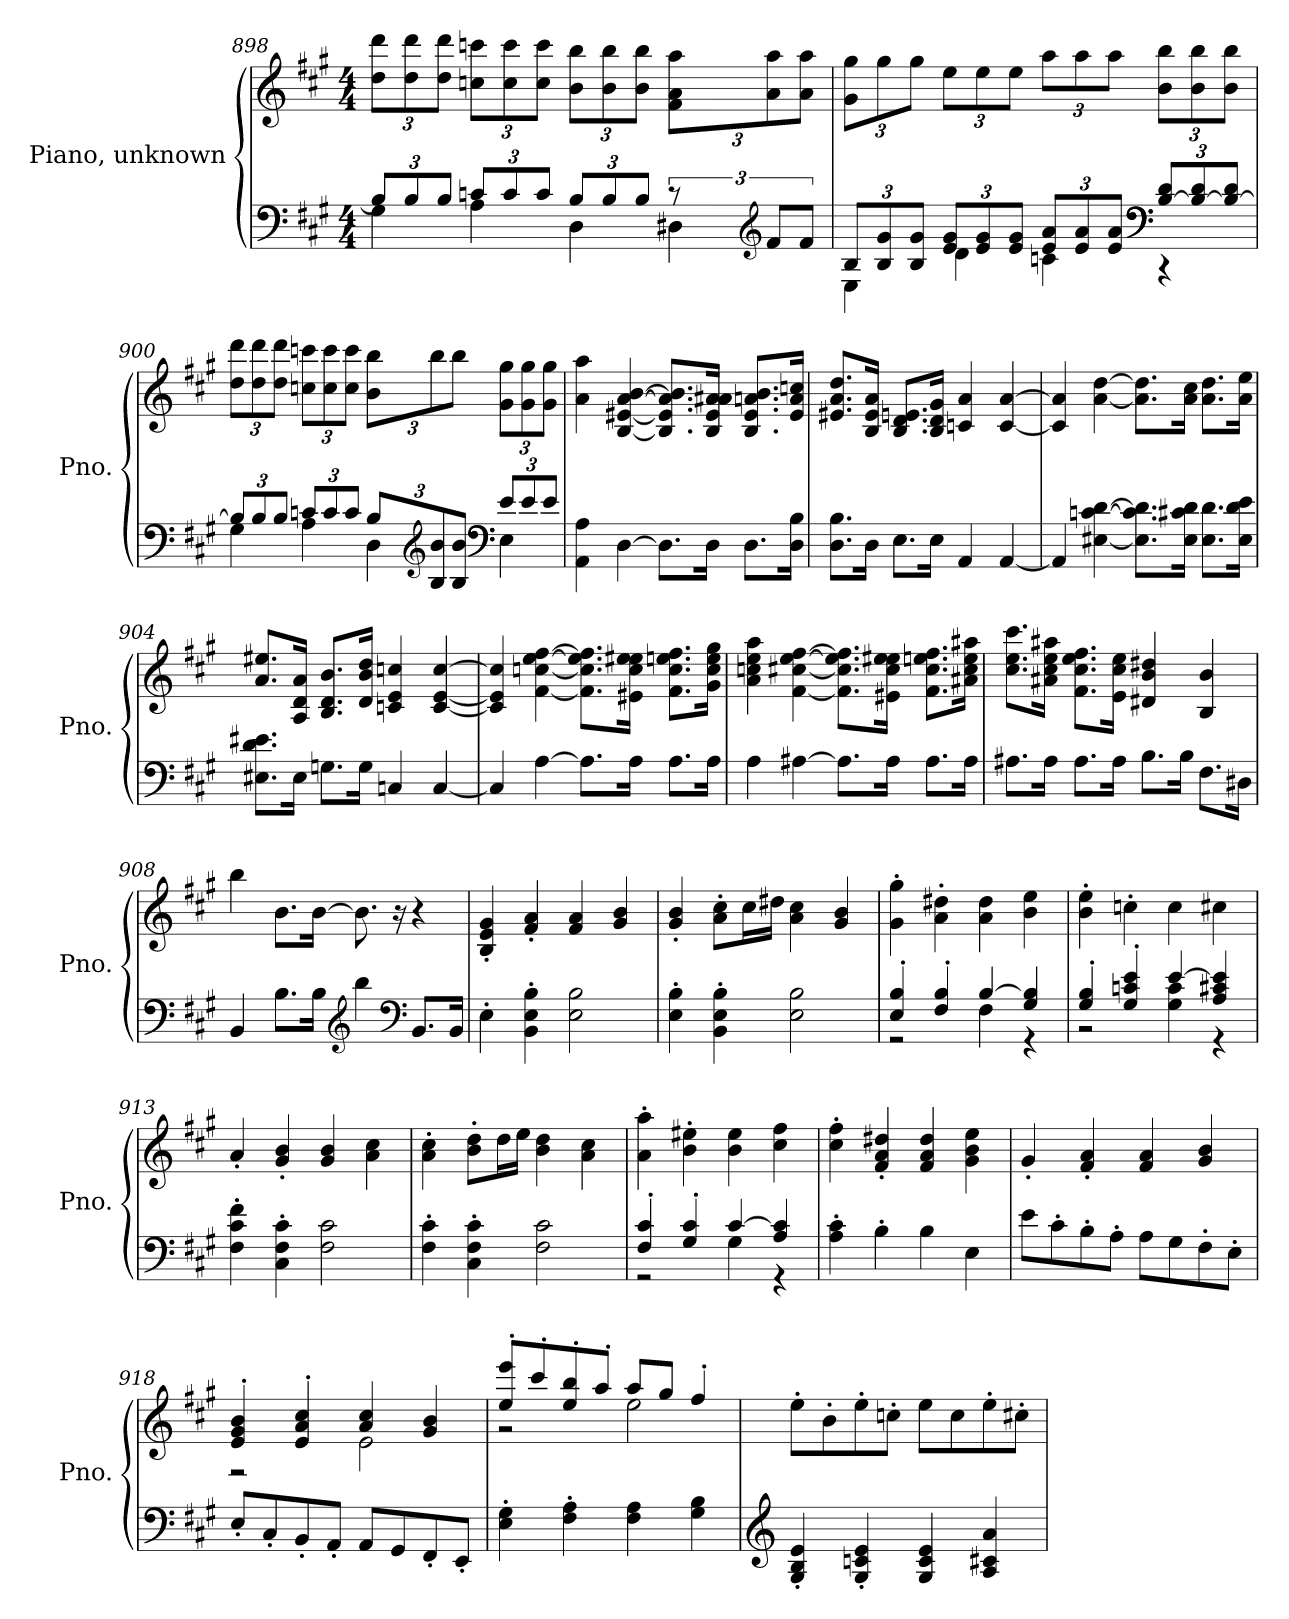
**kern	**kern
*part1	*part1
*staff2	*staff1
*I"Piano, unknown	*
*I'Pno.	*
!!LO:LB:g=z
*clefF4	*clefG2
*k[f#c#g#]	*k[f#c#g#]
*M4/4	*M4/4
*Xbrackettup	*Xbrackettup
=898	=898
*^	*
12B/L]	4G#\	12dd\ 12ddd\L
12B/	.	12dd\ 12ddd\
12B/J	.	12dd\ 12ddd\J
12cn/L	4A\	12ccn\ 12cccn\L
12c/	.	12cc\ 12ccc\
12c/J	.	12cc\ 12ccc\J
12B/L	4D\	12b\ 12bb\L
12B/	.	12b\ 12bb\
12B/J	.	12b\ 12bb\J
*brackettup	*	*
12r	4D#X\	12f#\ 12a\ 12aa\L
*clefG2	*	*
12f#/L	.	12a\ 12aa\
12f#/J	.	12a\ 12aa\J
=899	=899	=899
*Xbrackettup	*	*
12B/L	4E\	12g#\ 12gg#\L
12B/ 12g#/	.	12gg#\
12B/ 12g#/J	.	12gg#\J
12e/ 12g#/L	4d\	12ee\L
12e/ 12g#/	.	12ee\
12e/ 12g#/J	.	12ee\J
12e/ 12a/L	4cn\	12aa\L
12e/ 12a/	.	12aa\
12e/ 12a/J	.	12aa\J
*clefF4	*	*
[12B/ 12d/L	4r	12b\ 12bb\L
12B/_ 12d/	.	12b\ 12bb\
12B/_ 12d/J	.	12b\ 12bb\J
!!LO:LB:g=z
=900	=900	=900
12B/L]	4G#\	12dd\ 12ddd\L
12B/	.	12dd\ 12ddd\
12B/J	.	12dd\ 12ddd\J
12cn/L	4A\	12ccn\ 12cccn\L
12c/	.	12cc\ 12ccc\
12c/J	.	12cc\ 12ccc\J
12B/L	4D\	12b\ 12bb\L
*clefG2	*	*
12B/ 12b/	.	12bb\
12B/ 12b/J	.	12bb\J
*clefF4	*	*
12e/L	4E\	12g#\ 12gg#\L
12e/	.	12g#\ 12gg#\
12e/J	.	12g#\ 12gg#\J
*v	*v	*
=901	=901
4AA\ 4A\	4a\ 4aa\
[4D\	[4B/ [4e#X/ [4a/ [4b/
8.D\L]	8.B/] 8.e#/] 8.a/] 8.b/]L
16D\Jk	16B/ 16e#/ 16a/ 16a#X/Jk
8.D\L	8.B/ 8.e#/ 8.an/ 8.b/L
16D\ 16B\Jk	16e#/ 16a/ 16ccn/Jk
=902	=902
8.D\ 8.B\L	8.e#X/ 8.a/ 8.dd/L
16D\Jk	16B/ 16e#/ 16a/Jk
8.E\L	8.B/ 8.d/ 8.en/L
16E\Jk	16B/ 16d/ 16g#/Jk
4AA/	4cn/ 4a/
[4AA/	[4c/ [4a/
!!LO:LB:g=z
=903	=903
4AA/]	4c/] 4a/]
[4E#X\ [4cn\ [4d\	[4a\ [4dd\
8.E#\] 8.c\] 8.d\]L	8.a\] 8.dd\]L
16E#\ 16c#X\ 16d\Jk	16a\ 16cc#\Jk
8.E#\ 8.d\L	8.a\ 8.dd\L
16E#\ 16d\ 16e\Jk	16a\ 16ee\Jk
=904	=904
8.E#X\ 8.d\ 8.e#X\L	8.a/ 8.ee#X/L
16E#\Jk	16A/ 16d/ 16a/Jk
8.Gn\L	8.B/ 8.d/ 8.b/L
16G\Jk	16d/ 16b/ 16dd/Jk
4Cn/	4cn/ 4e/ 4ccn/
[4C/	[4c/ [4e/ [4cc/
=905	=905
4C/]	4c/] 4e/] 4cc/]
[4A\	[4f#\ [4ccn\ [4ee\ [4ff#\
8.A\L]	8.f#\] 8.cc\] 8.ee\] 8.ff#\]L
16A\Jk	16e#X\ 16cc\ 16ee\ 16ee#X\Jk
8.A\L	8.f#\ 8.cc\ 8.een\ 8.ff#\L
16A\Jk	16g#\ 16cc\ 16ee\ 16gg#\Jk
!!LO:LB:g=z
=906	=906
4A\	4a\ 4ccn\ 4ee\ 4aa\
[4A#X\	[4f#\ [4cc#X\ [4ee\ [4ff#\
8.A#\L]	8.f#\] 8.cc#\] 8.ee\] 8.ff#\]L
16A#\Jk	16e#X\ 16cc#\ 16ee\ 16ee#X\Jk
8.A#\L	8.f#\ 8.cc#\ 8.een\ 8.ff#\L
16A#\Jk	16a#X\ 16cc#\ 16ee\ 16aa#X\Jk
=907	=907
8.A#X\L	8.cc#\ 8.ee\ 8.ccc#\L
16A#\Jk	16a#X\ 16cc#\ 16ee\ 16aa#X\Jk
8.A#\L	8.f#\ 8.cc#\ 8.ee\ 8.ff#\L
16A#\Jk	16e\ 16cc#\ 16ee\Jk
8.B\L	4d#X/ 4b/ 4dd#X/
16B\Jk	.
8.F#\L	4B/ 4b/
16D#X\Jk	.
=908	=908
4BB/	4bb\
8.B\L	8.b\L
16B\Jk	[16b\Jk
*clefG2	*
4bb\	8.b\]
.	16r
*clefF4	*
8.BB/L	4r
16BB/Jk	.
=909	=909
4E'\	4B/' 4e/' 4g#/'
4BB\' 4E\' 4B\'	4f#/' 4a/'
2E\ 2B\	4f#/ 4a/
.	4g#/ 4b/
!!LO:LB:g=z
=910	=910
4E\' 4B\'	4g#/' 4b/'
4BB\' 4E\' 4B\'	8a\' 8cc#\'L
.	16cc#\L
.	16dd#X\JJ
2E\ 2B\	4a\ 4cc#\
.	4g#/ 4b/
=911	=911
*^	*
4E/' 4B/'	2r	4g#\' 4gg#\'
4F#/' 4B/'	.	4a\' 4dd#X\'
[4B/	4F#\	4a\ 4dd#\
4G#/ 4B/]	4r	4b\ 4ee\
=912	=912	=912
4G#/' 4B/'	2r	4b\' 4ee\'
4G#/' 4cn/' 4e/'	.	4ccn'\
[4e/	4G#\ 4c\	4cc\
4A/ 4c#X/ 4e/]	4r	4cc#X\
*v	*v	*
=913	=913
4F#\' 4c#\' 4f#\'	4a'/
4C#\' 4F#\' 4c#\'	4g#/' 4b/'
2F#\ 2c#\	4g#/ 4b/
.	4a\ 4cc#\
=914	=914
4F#\' 4c#\'	4a\' 4cc#\'
4C#\' 4F#\' 4c#\'	8b\' 8dd\'L
.	16dd\L
.	16ee\JJ
2F#\ 2c#\	4b\ 4dd\
.	4a\ 4cc#\
=915	=915
*^	*
4F#/' 4c#/'	2r	4a\' 4aa\'
4G#/' 4c#/'	.	4b\' 4ee#X\'
[4c#/	4G#\	4b\ 4ee#\
4A/ 4c#/]	4r	4cc#\ 4ff#\
*v	*v	*
!!LO:PB:g=z
=916	=916
4A\' 4c#\'	4cc#\' 4ff#\'
4B'\	4f#/' 4a/' 4dd#X/'
4B\	4f#/ 4a/ 4dd#/
4E\	4g#\ 4b\ 4ee\
=917	=917
8e\L	4g#'/
8c#'\	.
8B'\	4f#/' 4a/'
8A'\J	.
8A\L	4f#/ 4a/
8G#\	.
8F#'\	4g#/ 4b/
8E'\J	.
=918	=918
*	*^
8E'/L	4e/' 4g#/' 4b/'	2r
8C#'/	.	.
8BB'/	4e/' 4a/' 4cc#/'	.
8AA'/J	.	.
8AA/L	4a/ 4cc#/	2e\
8GG#/	.	.
8FF#'/	4g#/ 4b/	.
8EE'/J	.	.
=919	=919	=919
4E\' 4G#\'	8ee/' 8eee/'L	2r
.	8ccc#'/	.
4F#\' 4A\'	8ee/' 8bb/'	.
.	8aa'/J	.
4F#\ 4A\	8aa/L	2ee\
.	8gg#/J	.
4G#\ 4B\	4ff#'/	.
*	*v	*v
=920	=920
*clefG2	*
4G#/' 4B/' 4e/'	8ee'\L
.	8b'\
4G#/' 4cn/' 4e/'	8ee'\
.	8ccn'\J
4G#/ 4c/ 4e/	8ee\L
.	8cc\
4A/ 4c#X/ 4a/	8ee'\
.	8cc#X'\J
=	=
*-	*-
